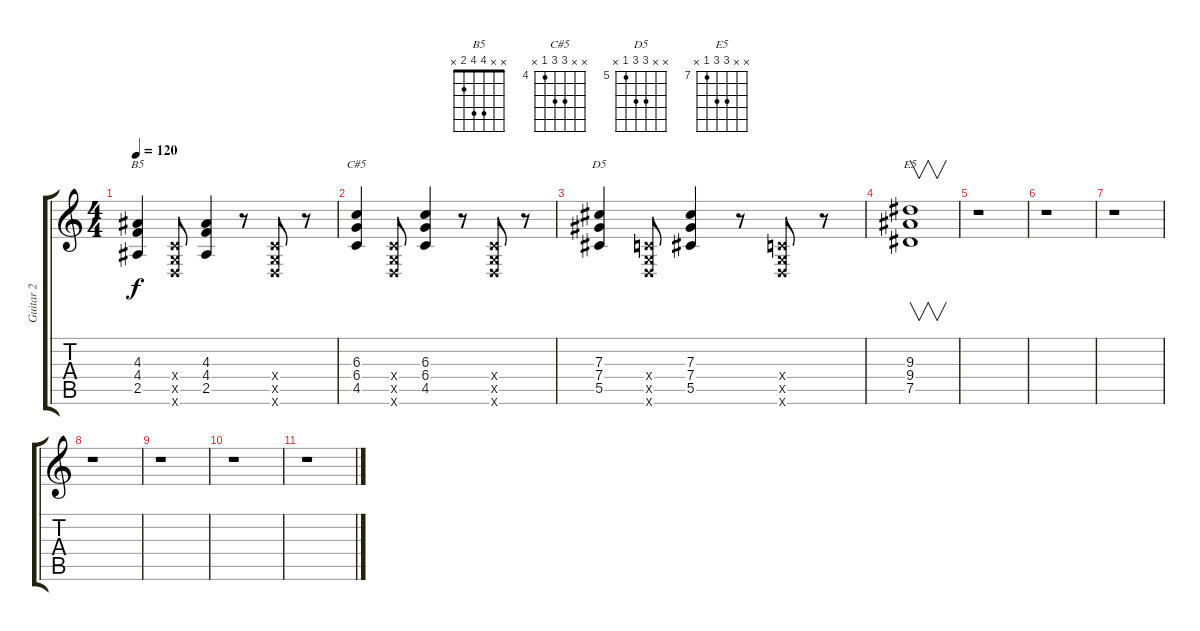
\track ("Guitar 2" "Guitar 2") {instrument electricguitarclean}
\staff {score tabs}
\tuning (Eb4 Bb3 Gb3 Db3 Ab2 Eb2) {hide}
\chord ("B5" x x 4 4 2 x)
\chord ("C#5" x x 6 6 4 x) {firstfret 4}
\chord ("D5" x x 7 7 5 x) {firstfret 5}
\chord ("E5" x x 9 9 7 x) {firstfret 7}
\ts (4 4)
\tempo 120
\clef g2
\ks c
(4.3 4.4 2.5).4{ch "B5" dy f} (-1.4{x} -1.5{x} -1.6{x}).8 (4.3 4.4 2.5).4 r.8 (-1.4{x} -1.5{x} -1.6{x}).8 r.8 |
(6.3 6.4 4.5).4{ch "C#5"} (-1.4{x} -1.5{x} -1.6{x}).8 (6.3 6.4 4.5).4 r.8 (-1.4{x} -1.5{x} -1.6{x}).8 r.8 |
(7.3 7.4 5.5).4{ch "D5"} (-1.4{x} -1.5{x} -1.6{x}).8 (7.3 7.4 5.5).4 r.8 (-1.4{x} -1.5{x} -1.6{x}).8 r.8 |
(9.3 9.4 7.5).1{v ch "E5"} |
r.1 |
r.1 |
r.1 |
r.1 |
r.1 |
r.1 |
r.1
